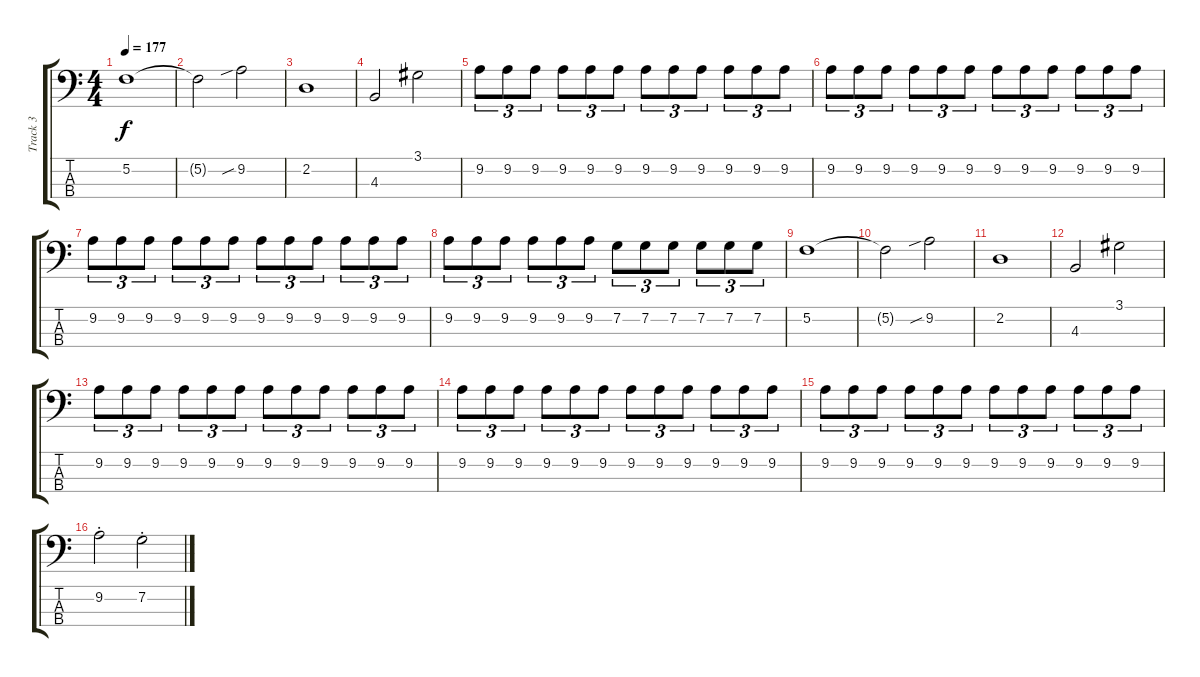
\track ("Track 3" "Track 3") {instrument electricbassfinger}
\staff {score tabs}
\tuning (F2 C2 G1 C1) {hide}
\ts (4 4)
\tempo 177
\clef f4
\ks c
5.2.1{dy f} |
5.2{t}.2 9.2{sib}.2 |
2.2.1 |
4.3.2 3.1.2 |
9.2.8{tu (3 2)} 9.2.8{tu (3 2)} 9.2.8{tu (3 2)} 9.2.8{tu (3 2)} 9.2.8{tu (3 2)} 9.2.8{tu (3 2)} 9.2.8{tu (3 2)} 9.2.8{tu (3 2)} 9.2.8{tu (3 2)} 9.2.8{tu (3 2)} 9.2.8{tu (3 2)} 9.2.8{tu (3 2)} |
9.2.8{tu (3 2)} 9.2.8{tu (3 2)} 9.2.8{tu (3 2)} 9.2.8{tu (3 2)} 9.2.8{tu (3 2)} 9.2.8{tu (3 2)} 9.2.8{tu (3 2)} 9.2.8{tu (3 2)} 9.2.8{tu (3 2)} 9.2.8{tu (3 2)} 9.2.8{tu (3 2)} 9.2.8{tu (3 2)} |
9.2.8{tu (3 2)} 9.2.8{tu (3 2)} 9.2.8{tu (3 2)} 9.2.8{tu (3 2)} 9.2.8{tu (3 2)} 9.2.8{tu (3 2)} 9.2.8{tu (3 2)} 9.2.8{tu (3 2)} 9.2.8{tu (3 2)} 9.2.8{tu (3 2)} 9.2.8{tu (3 2)} 9.2.8{tu (3 2)} |
9.2.8{tu (3 2)} 9.2.8{tu (3 2)} 9.2.8{tu (3 2)} 9.2.8{tu (3 2)} 9.2.8{tu (3 2)} 9.2.8{tu (3 2)} 7.2.8{tu (3 2)} 7.2.8{tu (3 2)} 7.2.8{tu (3 2)} 7.2.8{tu (3 2)} 7.2.8{tu (3 2)} 7.2.8{tu (3 2)} |
5.2.1 |
5.2{t}.2 9.2{sib}.2 |
2.2.1 |
4.3.2 3.1.2 |
9.2.8{tu (3 2)} 9.2.8{tu (3 2)} 9.2.8{tu (3 2)} 9.2.8{tu (3 2)} 9.2.8{tu (3 2)} 9.2.8{tu (3 2)} 9.2.8{tu (3 2)} 9.2.8{tu (3 2)} 9.2.8{tu (3 2)} 9.2.8{tu (3 2)} 9.2.8{tu (3 2)} 9.2.8{tu (3 2)} |
9.2.8{tu (3 2)} 9.2.8{tu (3 2)} 9.2.8{tu (3 2)} 9.2.8{tu (3 2)} 9.2.8{tu (3 2)} 9.2.8{tu (3 2)} 9.2.8{tu (3 2)} 9.2.8{tu (3 2)} 9.2.8{tu (3 2)} 9.2.8{tu (3 2)} 9.2.8{tu (3 2)} 9.2.8{tu (3 2)} |
9.2.8{tu (3 2)} 9.2.8{tu (3 2)} 9.2.8{tu (3 2)} 9.2.8{tu (3 2)} 9.2.8{tu (3 2)} 9.2.8{tu (3 2)} 9.2.8{tu (3 2)} 9.2.8{tu (3 2)} 9.2.8{tu (3 2)} 9.2.8{tu (3 2)} 9.2.8{tu (3 2)} 9.2.8{tu (3 2)} |
9.2{st}.2 7.2{st}.2
